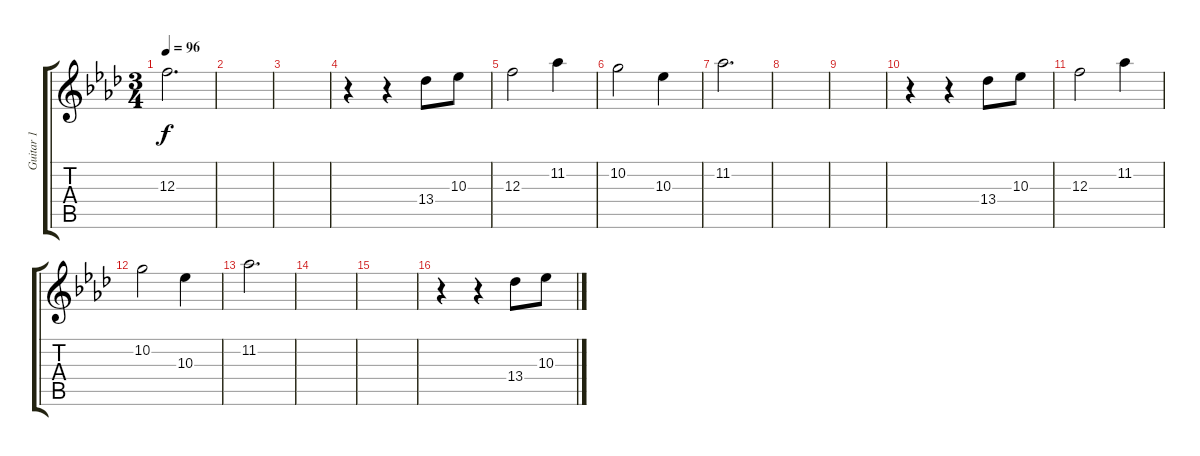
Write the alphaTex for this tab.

\track ("Guitar 1" "Guitar 1") {solo instrument acousticguitarnylon}
\staff {score tabs}
\tuning (D4 A3 F3 C3 G2 D2) {hide}
\ts (3 4)
\tempo 96
\clef g2
\ks fminor
12.3.2{d dy f} |
|
|
r.4 r.4 13.4.8 10.3.8 |
12.3.2 11.2.4 |
10.2.2 10.3.4 |
11.2.2{d} |
|
|
r.4 r.4 13.4.8 10.3.8 |
12.3.2 11.2.4 |
10.2.2 10.3.4 |
11.2.2{d} |
|
|
r.4 r.4 13.4.8 10.3.8
